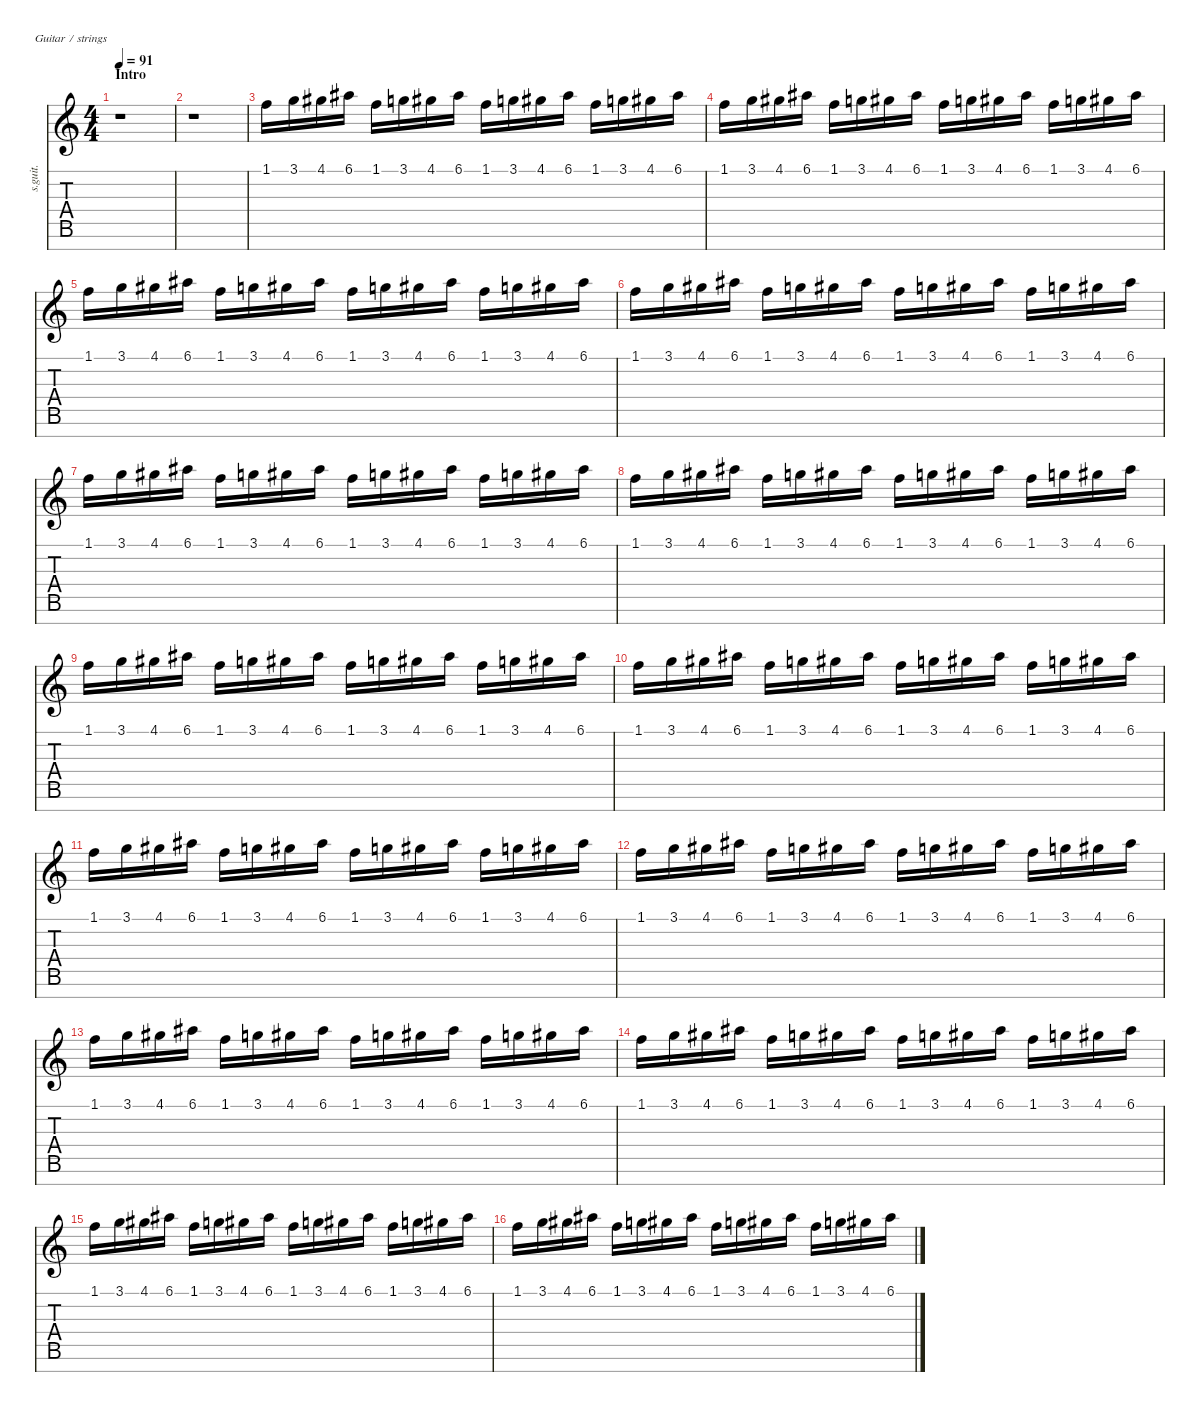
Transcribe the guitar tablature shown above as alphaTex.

\defaultSystemsLayout 4
\hideDynamics
\bracketExtendMode nobrackets
\track ("Acoustic Piano (Staff 1)" "s.guit.") {instrument acousticgrandpiano}
\staff {score tabs}
\tuning (E4 B3 G3 D3 A2 E2 B1)
\displaytranspose 12
\ts (4 4)
\beaming (8 2 2 2 2)
\section ("" "Intro")
\tempo 91
\clef g2
\ks c
r.1{dy mp instrument acousticgrandpiano} |
r.1 |
1.1.16 3.1.16 4.1{acc #}.16 6.1{acc #}.16 1.1.16 3.1.16 4.1{acc #}.16 6.1{acc #}.16 1.1.16 3.1.16 4.1{acc #}.16 6.1{acc #}.16 1.1.16 3.1.16 4.1{acc #}.16 6.1{acc #}.16 |
1.1.16 3.1.16 4.1{acc #}.16 6.1{acc #}.16 1.1.16 3.1.16 4.1{acc #}.16 6.1{acc #}.16 1.1.16 3.1.16 4.1{acc #}.16 6.1{acc #}.16 1.1.16 3.1.16 4.1{acc #}.16 6.1{acc #}.16 |
1.1.16 3.1.16 4.1{acc #}.16 6.1{acc #}.16 1.1.16 3.1.16 4.1{acc #}.16 6.1{acc #}.16 1.1.16 3.1.16 4.1{acc #}.16 6.1{acc #}.16 1.1.16 3.1.16 4.1{acc #}.16 6.1{acc #}.16 |
1.1.16 3.1.16 4.1{acc #}.16 6.1{acc #}.16 1.1.16 3.1.16 4.1{acc #}.16 6.1{acc #}.16 1.1.16 3.1.16 4.1{acc #}.16 6.1{acc #}.16 1.1.16 3.1.16 4.1{acc #}.16 6.1{acc #}.16 |
1.1.16 3.1.16 4.1{acc #}.16 6.1{acc #}.16 1.1.16 3.1.16 4.1{acc #}.16 6.1{acc #}.16 1.1.16 3.1.16 4.1{acc #}.16 6.1{acc #}.16 1.1.16 3.1.16 4.1{acc #}.16 6.1{acc #}.16 |
1.1.16 3.1.16 4.1{acc #}.16 6.1{acc #}.16 1.1.16 3.1.16 4.1{acc #}.16 6.1{acc #}.16 1.1.16 3.1.16 4.1{acc #}.16 6.1{acc #}.16 1.1.16 3.1.16 4.1{acc #}.16 6.1{acc #}.16 |
1.1.16 3.1.16 4.1{acc #}.16 6.1{acc #}.16 1.1.16 3.1.16 4.1{acc #}.16 6.1{acc #}.16 1.1.16 3.1.16 4.1{acc #}.16 6.1{acc #}.16 1.1.16 3.1.16 4.1{acc #}.16 6.1{acc #}.16 |
1.1.16 3.1.16 4.1{acc #}.16 6.1{acc #}.16 1.1.16 3.1.16 4.1{acc #}.16 6.1{acc #}.16 1.1.16 3.1.16 4.1{acc #}.16 6.1{acc #}.16 1.1.16 3.1.16 4.1{acc #}.16 6.1{acc #}.16 |
1.1.16 3.1.16 4.1{acc #}.16 6.1{acc #}.16 1.1.16 3.1.16 4.1{acc #}.16 6.1{acc #}.16 1.1.16 3.1.16 4.1{acc #}.16 6.1{acc #}.16 1.1.16 3.1.16 4.1{acc #}.16 6.1{acc #}.16 |
1.1.16 3.1.16 4.1{acc #}.16 6.1{acc #}.16 1.1.16 3.1.16 4.1{acc #}.16 6.1{acc #}.16 1.1.16 3.1.16 4.1{acc #}.16 6.1{acc #}.16 1.1.16 3.1.16 4.1{acc #}.16 6.1{acc #}.16 |
1.1.16 3.1.16 4.1{acc #}.16 6.1{acc #}.16 1.1.16 3.1.16 4.1{acc #}.16 6.1{acc #}.16 1.1.16 3.1.16 4.1{acc #}.16 6.1{acc #}.16 1.1.16 3.1.16 4.1{acc #}.16 6.1{acc #}.16 |
1.1.16 3.1.16 4.1{acc #}.16 6.1{acc #}.16 1.1.16 3.1.16 4.1{acc #}.16 6.1{acc #}.16 1.1.16 3.1.16 4.1{acc #}.16 6.1{acc #}.16 1.1.16 3.1.16 4.1{acc #}.16 6.1{acc #}.16 |
1.1.16 3.1.16 4.1{acc #}.16 6.1{acc #}.16 1.1.16 3.1.16 4.1{acc #}.16 6.1{acc #}.16 1.1.16 3.1.16 4.1{acc #}.16 6.1{acc #}.16 1.1.16 3.1.16 4.1{acc #}.16 6.1{acc #}.16 |
1.1.16 3.1.16 4.1{acc #}.16 6.1{acc #}.16 1.1.16 3.1.16 4.1{acc #}.16 6.1{acc #}.16 1.1.16 3.1.16 4.1{acc #}.16 6.1{acc #}.16 1.1.16 3.1.16 4.1{acc #}.16 6.1{acc #}.16
